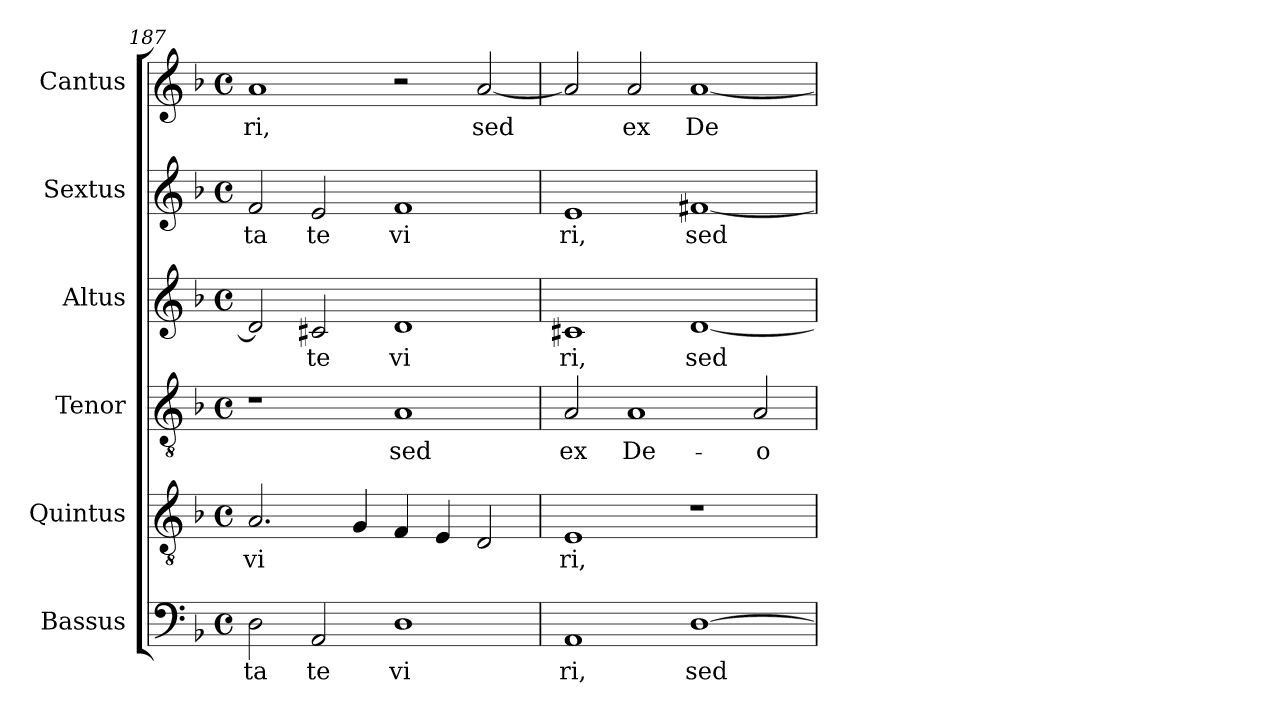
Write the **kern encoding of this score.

**kern	**text	**kern	**text	**kern	**text	**kern	**text	**kern	**text	**kern	**text
*part6	*part6	*part5	*part5	*part4	*part4	*part3	*part3	*part2	*part2	*part1	*part1
*staff6	*staff6	*staff5	*staff5	*staff4	*staff4	*staff3	*staff3	*staff2	*staff2	*staff1	*staff1
*I"Bassus	*	*I"Quintus	*	*I"Tenor	*	*I"Altus	*	*I"Sextus	*	*I"Cantus	*
*I'Bassus	*	*I'Quintus	*	*I'Tenor	*	*I'Altus	*	*I'Sextus	*	*I'Cantus	*
*clefF4	*	*clefGv2	*	*clefGv2	*	*clefG2	*	*clefG2	*	*clefG2	*
*k[b-]	*	*k[b-]	*	*k[b-]	*	*k[b-]	*	*k[b-]	*	*k[b-]	*
*F:	*	*F:	*	*F:	*	*F:	*	*F:	*	*F:	*
*M4/4	*	*M4/4	*	*M4/4	*	*M4/4	*	*M4/4	*	*M4/4	*
*met(c)	*	*met(c)	*	*met(c)	*	*met(c)	*	*met(c)	*	*met(c)	*
=187	=187	=187	=187	=187	=187	=187	=187	=187	=187	=187	=187
!	!LO:LY:b:cj	!	!LO:LY:b:cj	!	!	!	!	!	!LO:LY:b:cj	!	!LO:LY:b:cj
2D\	ta	2.A/	vi	1r	.	2d/]	.	2f/	ta	1a	ri,
!	!LO:LY:b:cj	!	!	!	!	!	!LO:LY:b:cj	!	!LO:LY:b:cj	!	!
2AA/	te	.	.	.	.	2c#X/	te	2e/	te	.	.
.	.	4G/	.	.	.	.	.	.	.	.	.
!	!LO:LY:b:cj	!	!	!	!LO:LY:b:cj	!	!LO:LY:b:cj	!	!LO:LY:b:cj	!	!
1D	vi	4F/	.	1A	sed	1d	vi	1f	vi	2r	.
.	.	4E/	.	.	.	.	.	.	.	.	.
!	!	!	!	!	!	!	!	!	!	!	!LO:LY:b
.	.	2D/	.	.	.	.	.	.	.	[<2a/	sed
=188	=188	=188	=188	=188	=188	=188	=188	=188	=188	=188	=188
!	!LO:LY:b:cj	!	!LO:LY:b:cj	!	!LO:LY:b:cj	!	!LO:LY:b:cj	!	!LO:LY:b:cj	!	!
1AA	ri,	1E	ri,	2A/	ex	1c#X	ri,	1e	ri,	2a/]	.
!	!	!	!	!	!LO:LY:b:cj	!	!	!	!	!	!LO:LY:b:cj
.	.	.	.	1A	De-	.	.	.	.	2a/	ex
!	!LO:LY:b:cj	!	!	!	!	!	!LO:LY:b:cj	!	!LO:LY:b:cj	!	!LO:LY:b:cj
[>1D	sed	1r	.	.	.	[<1d	sed	[<1f#X	sed	[<1a	De
!	!	!	!	!	!LO:LY:b:cj	!	!	!	!	!	!
.	.	.	.	2A/	-o	.	.	.	.	.	.
=	=	=	=	=	=	=	=	=	=	=	=
*-	*-	*-	*-	*-	*-	*-	*-	*-	*-	*-	*-
